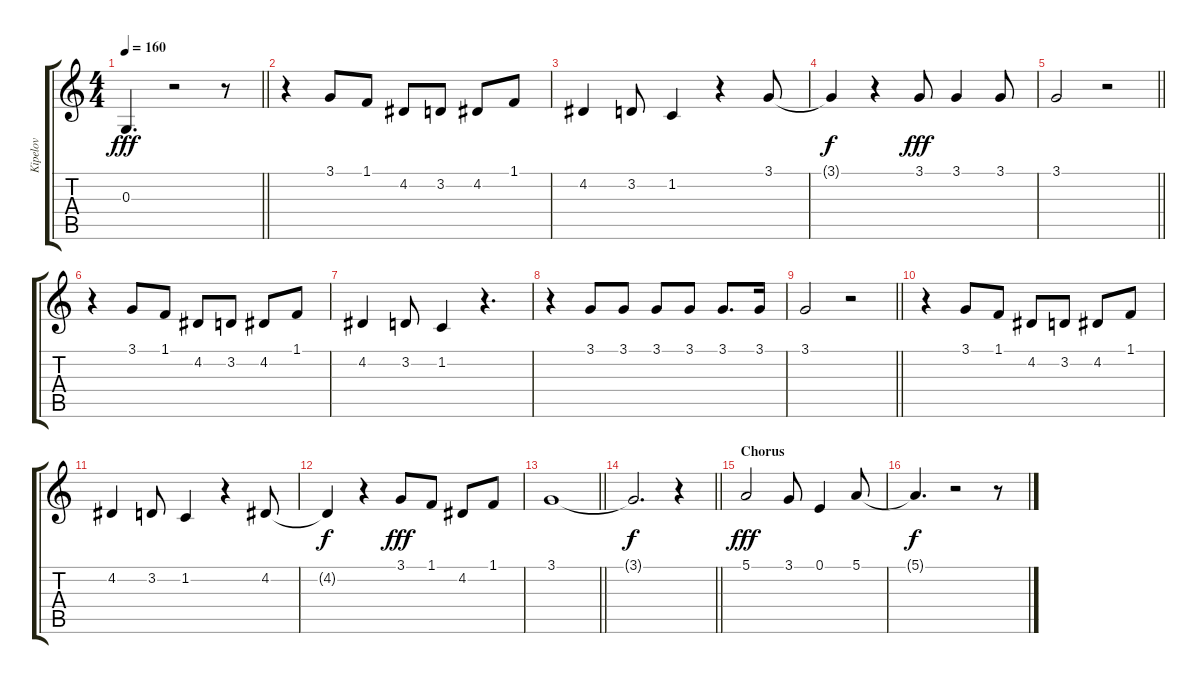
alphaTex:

\track ("Kipelov" "Kipelov") {instrument musicbox}
\staff {score tabs}
\tuning (E4 B3 G3 D3 A2 E2) {hide}
\ts (4 4)
\tempo 160
\clef g2
\barLineRight lightlight
\ks c
0.3.4{d dy fff} r.2 r.8 |
r.4 3.1.8 1.1.8 4.2.8 3.2.8 4.2.8 1.1.8 |
4.2.4 3.2.8 1.2.4 r.4 3.1.8 |
3.1{t}.4{dy f} r.4 3.1.8{dy fff} 3.1.4 3.1.8 |
\barLineRight lightlight
3.1.2 r.2 |
r.4 3.1.8 1.1.8 4.2.8 3.2.8 4.2.8 1.1.8 |
4.2.4 3.2.8 1.2.4 r.4{d} |
r.4 3.1.8 3.1.8 3.1.8 3.1.8 3.1.8{d} 3.1.16 |
\barLineRight lightlight
3.1.2 r.2 |
r.4 3.1.8 1.1.8 4.2.8 3.2.8 4.2.8 1.1.8 |
4.2.4 3.2.8 1.2.4 r.4 4.2.8 |
4.2{t}.4{dy f} r.4 3.1.8{dy fff} 1.1.8 4.2.8 1.1.8 |
\barLineRight lightlight
3.1.1 |
\barLineRight lightlight
3.1{t}.2{d dy f} r.4 |
\section ("" "Chorus")
5.1.2{dy fff} 3.1.8 0.1.4 5.1.8 |
5.1{t}.4{d dy f} r.2 r.8
